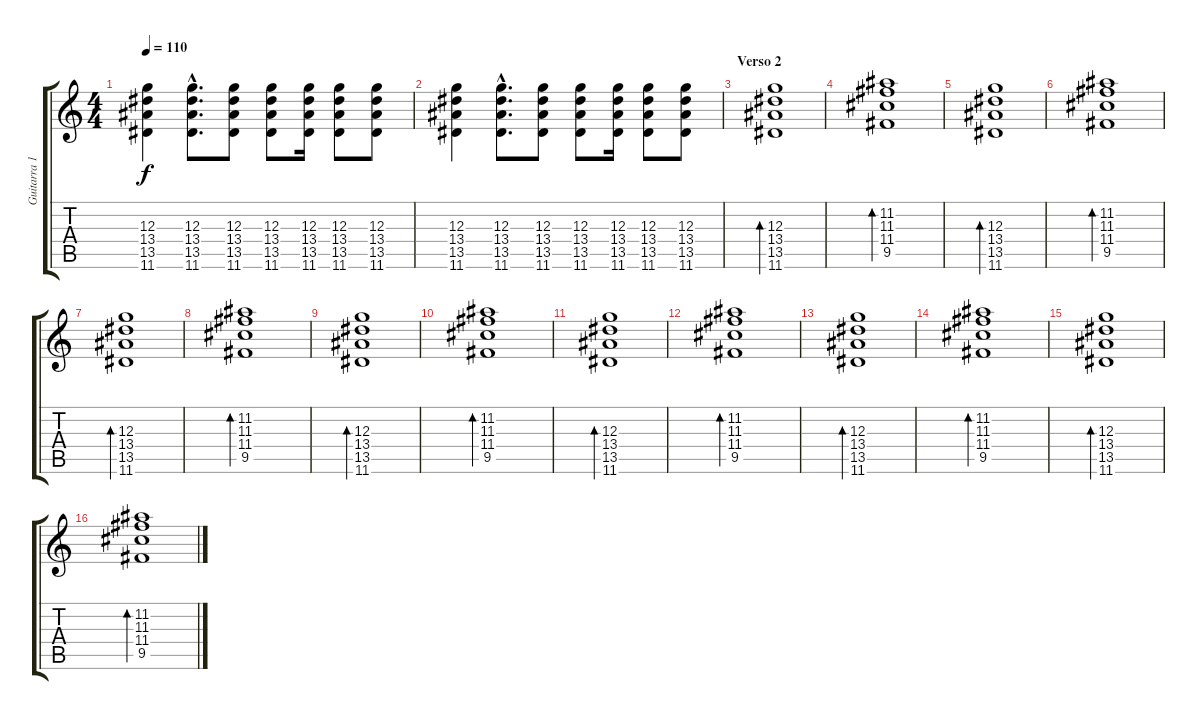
\track ("Guitarra 1" "Guitarra 1") {instrument electricguitarclean}
\staff {score tabs}
\tuning (E4 B3 G3 D3 A2 E2) {hide}
\ts (4 4)
\tempo 110
\clef g2
\ks c
(12.3 13.4 13.5 11.6).4{dy f} (12.3{hac} 13.4{hac} 13.5{hac} 11.6{hac}).8{d} (12.3 13.4 13.5 11.6).8 (12.3 13.4 13.5 11.6).8 (12.3 13.4 13.5 11.6).16 (12.3 13.4 13.5 11.6).8 (12.3 13.4 13.5 11.6).8 |
(12.3 13.4 13.5 11.6).4 (12.3{hac} 13.4{hac} 13.5{hac} 11.6{hac}).8{d} (12.3 13.4 13.5 11.6).8 (12.3 13.4 13.5 11.6).8 (12.3 13.4 13.5 11.6).16 (12.3 13.4 13.5 11.6).8 (12.3 13.4 13.5 11.6).8 |
\section ("" "Verso 2")
(12.3 13.4 13.5 11.6).1{bd 240} |
(11.2 11.3 11.4 9.5).1{bd 240} |
(12.3 13.4 13.5 11.6).1{bd 240} |
(11.2 11.3 11.4 9.5).1{bd 240} |
(12.3 13.4 13.5 11.6).1{bd 240} |
(11.2 11.3 11.4 9.5).1{bd 240} |
(12.3 13.4 13.5 11.6).1{bd 240} |
(11.2 11.3 11.4 9.5).1{bd 240} |
(12.3 13.4 13.5 11.6).1{bd 240} |
(11.2 11.3 11.4 9.5).1{bd 240} |
(12.3 13.4 13.5 11.6).1{bd 240} |
(11.2 11.3 11.4 9.5).1{bd 240} |
(12.3 13.4 13.5 11.6).1{bd 240} |
(11.2 11.3 11.4 9.5).1{bd 240}
